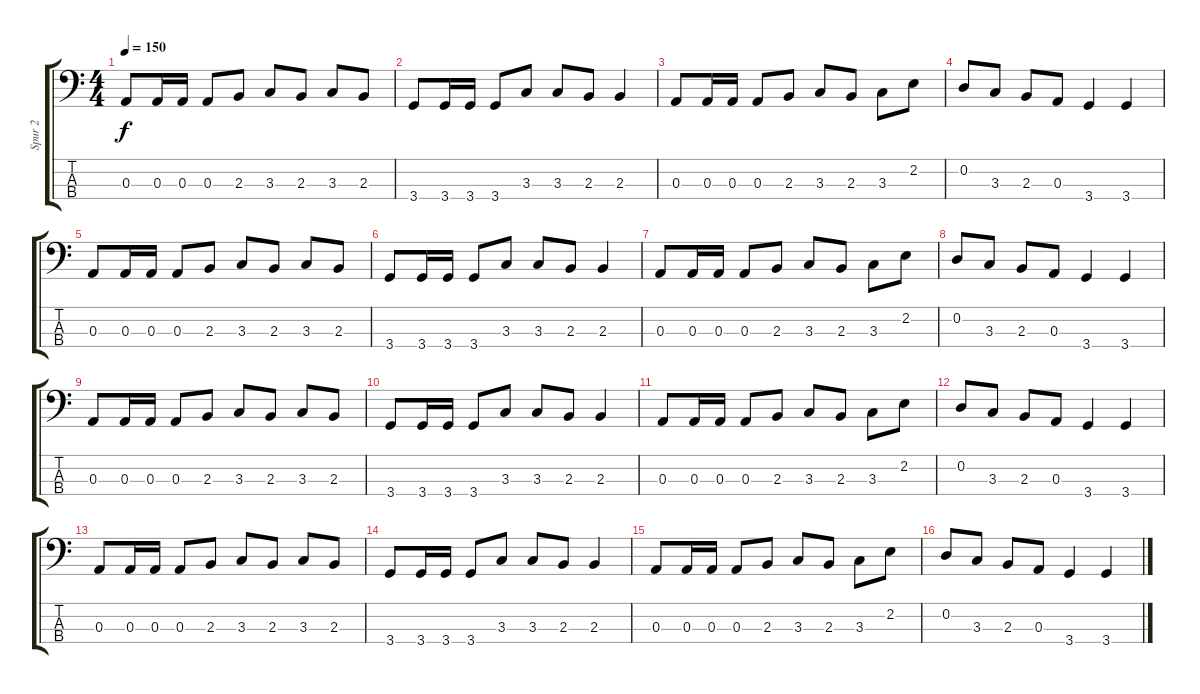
\track ("Spur 2" "Spur 2") {instrument electricbasspick}
\staff {score tabs}
\tuning (G2 D2 A1 E1) {hide}
\ts (4 4)
\tempo 150
\clef f4
\ks c
0.3.8{dy f instrument electricbasspick} 0.3.16 0.3.16 0.3.8 2.3.8 3.3.8 2.3.8 3.3.8 2.3.8 |
3.4.8 3.4.16 3.4.16 3.4.8 3.3.8 3.3.8 2.3.8 2.3.4 |
0.3.8 0.3.16 0.3.16 0.3.8 2.3.8 3.3.8 2.3.8 3.3.8 2.2.8 |
0.2.8 3.3.8 2.3.8 0.3.8 3.4.4 3.4.4 |
0.3.8 0.3.16 0.3.16 0.3.8 2.3.8 3.3.8 2.3.8 3.3.8 2.3.8 |
3.4.8 3.4.16 3.4.16 3.4.8 3.3.8 3.3.8 2.3.8 2.3.4 |
0.3.8 0.3.16 0.3.16 0.3.8 2.3.8 3.3.8 2.3.8 3.3.8 2.2.8 |
0.2.8 3.3.8 2.3.8 0.3.8 3.4.4 3.4.4 |
0.3.8 0.3.16 0.3.16 0.3.8 2.3.8 3.3.8 2.3.8 3.3.8 2.3.8 |
3.4.8 3.4.16 3.4.16 3.4.8 3.3.8 3.3.8 2.3.8 2.3.4 |
0.3.8 0.3.16 0.3.16 0.3.8 2.3.8 3.3.8 2.3.8 3.3.8 2.2.8 |
0.2.8 3.3.8 2.3.8 0.3.8 3.4.4 3.4.4 |
0.3.8 0.3.16 0.3.16 0.3.8 2.3.8 3.3.8 2.3.8 3.3.8 2.3.8 |
3.4.8 3.4.16 3.4.16 3.4.8 3.3.8 3.3.8 2.3.8 2.3.4 |
0.3.8 0.3.16 0.3.16 0.3.8 2.3.8 3.3.8 2.3.8 3.3.8 2.2.8 |
0.2.8 3.3.8 2.3.8 0.3.8 3.4.4 3.4.4
